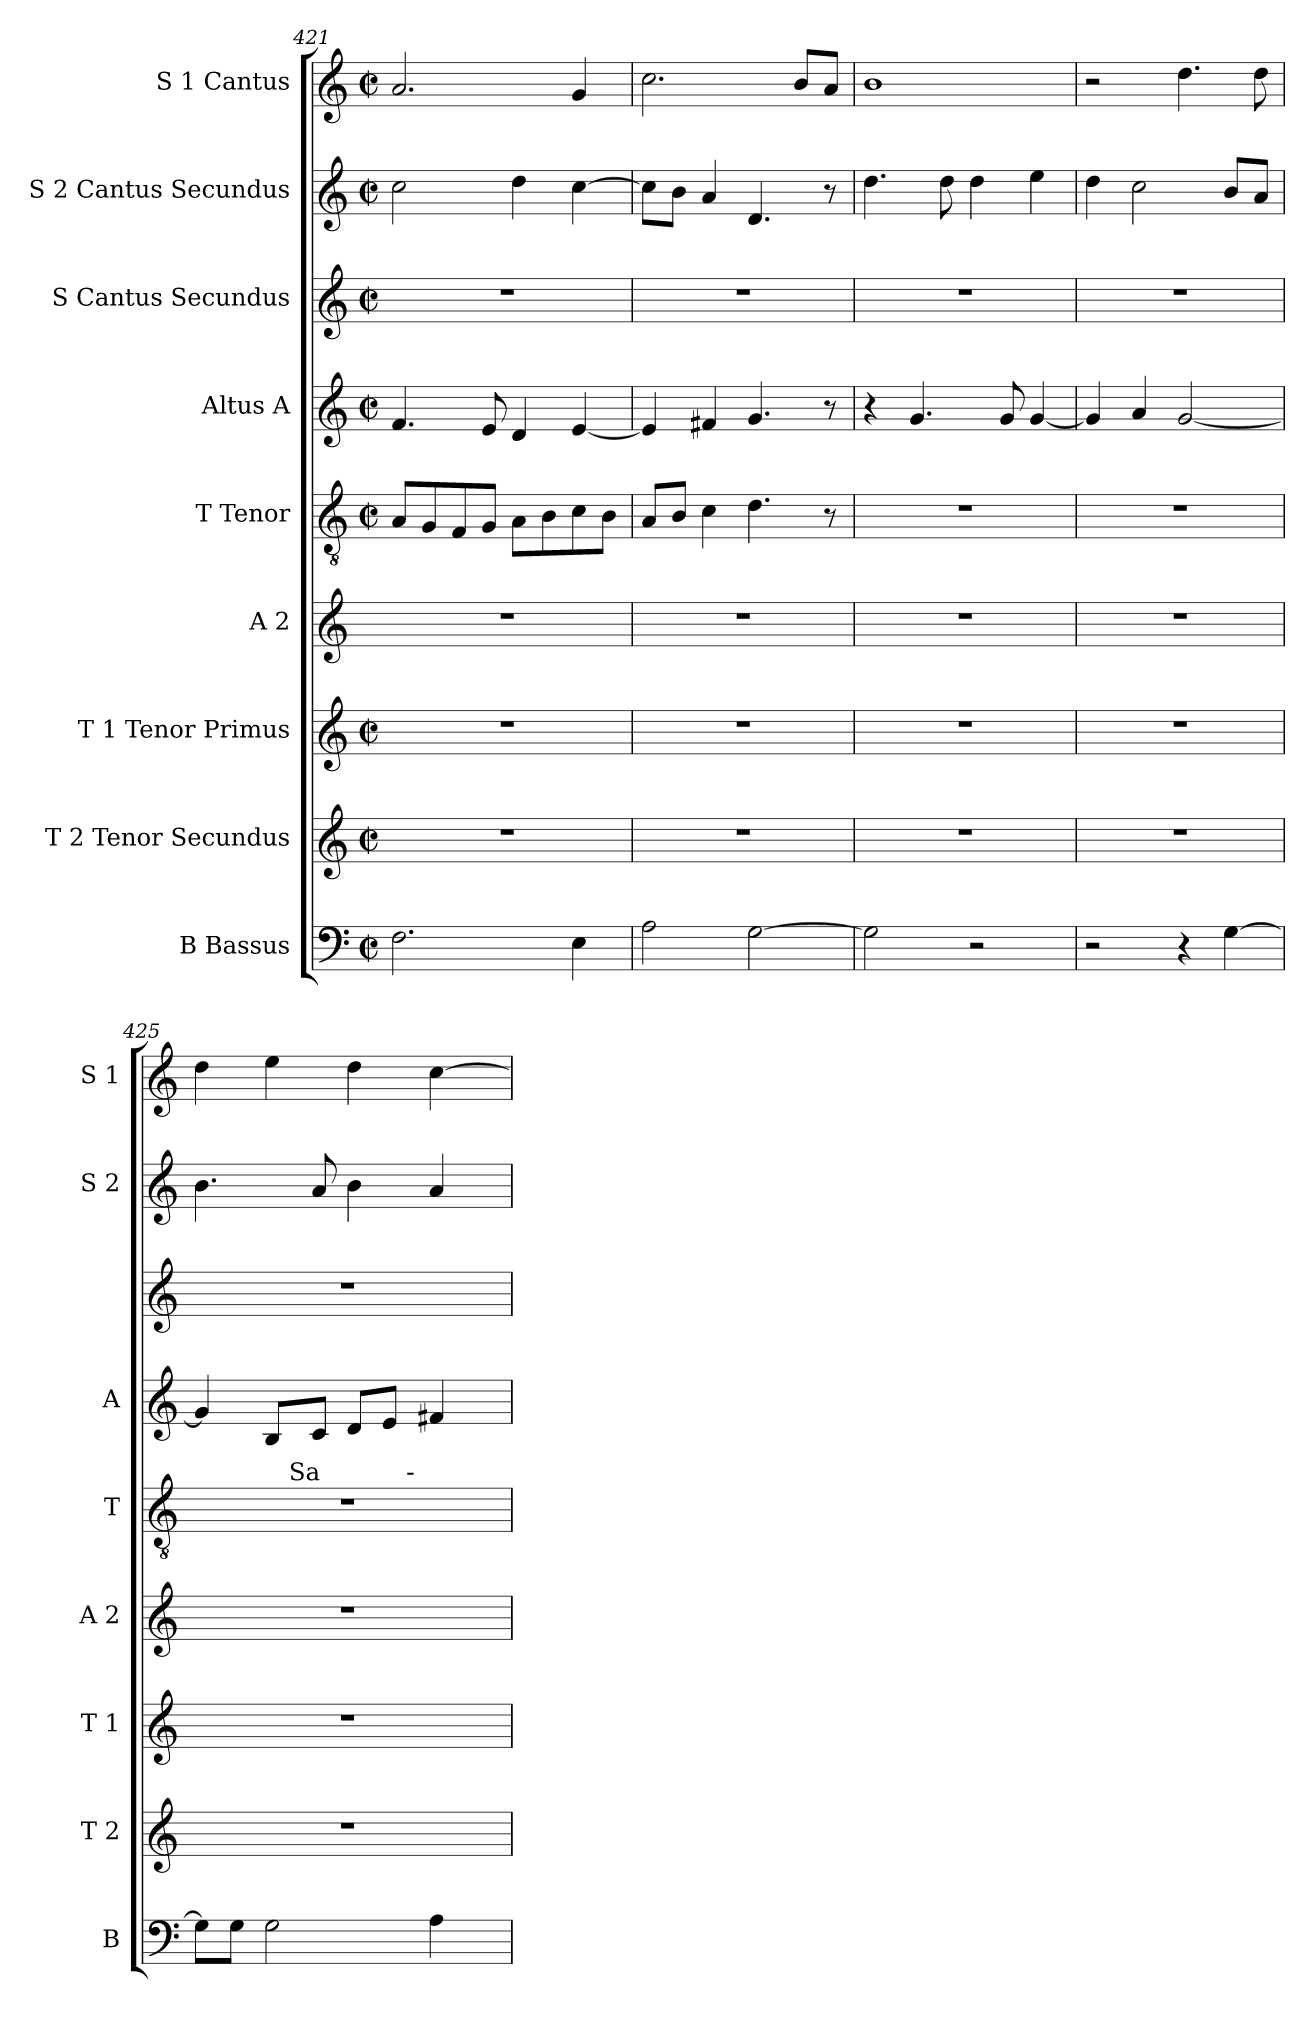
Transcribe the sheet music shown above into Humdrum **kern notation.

**kern	**kern	**kern	**kern	**kern	**kern	**kern	**kern	**kern
*part9	*part8	*part7	*part6	*part5	*part4	*part3	*part2	*part1
*staff9	*staff8	*staff7	*staff6	*staff5	*staff4	*staff3	*staff2	*staff1
*I"B Bassus	*I"T 2 Tenor Secundus	*I"T 1 Tenor Primus	*I"A 2	*I"T Tenor	*I"Altus A	*I"S Cantus Secundus	*I"S 2 Cantus Secundus	*I"S 1 Cantus
*I'B	*I'T 2	*I'T 1	*I'A 2	*I'T	*I'A	*	*I'S 2	*I'S 1
!!LO:LB:g=z
*clefF4	*clefG2	*clefG2	*clefG2	*clefGv2	*clefG2	*clefG2	*clefG2	*clefG2
*k[]	*k[]	*k[]	*k[]	*k[]	*k[]	*k[]	*k[]	*k[]
*C:	*C:	*C:	*C:	*C:	*C:	*C:	*C:	*C:
*M2/2	*M2/2	*M2/2	*	*M2/2	*M2/2	*M2/2	*M2/2	*M2/2
*met(c|)	*met(c|)	*met(c|)	*	*met(c|)	*met(c|)	*met(c|)	*met(c|)	*met(c|)
=421	=421	=421	=421	=421	=421	=421	=421	=421
2.F\	1r	1r	1r	8A/L	4.f/	1r	2cc\	2.a/
.	.	.	.	8G/	.	.	.	.
.	.	.	.	8F/	.	.	.	.
.	.	.	.	8G/J	8e/	.	.	.
.	.	.	.	8A\L	4d/	.	4dd\	.
.	.	.	.	8B\	.	.	.	.
4E\	.	.	.	8c\	[<4e/	.	[>4cc\	4g/
.	.	.	.	8B\J	.	.	.	.
=422	=422	=422	=422	=422	=422	=422	=422	=422
2A\	1r	1r	1r	8A/L	4e/]	1r	8cc\L]	2.cc\
.	.	.	.	8B/J	.	.	8b\J	.
.	.	.	.	4c\	4f#X/	.	4a/	.
[>2G\	.	.	.	4.d\	4.g/	.	4.d/	.
.	.	.	.	.	.	.	.	8b/L
.	.	.	.	8r	8r	.	8r	8a/J
=423	=423	=423	=423	=423	=423	=423	=423	=423
2G\]	1r	1r	1r	1r	4r	1r	4.dd\	1b
.	.	.	.	.	4.g/	.	.	.
.	.	.	.	.	.	.	8dd\	.
2r	.	.	.	.	.	.	4dd\	.
.	.	.	.	.	8g/	.	.	.
.	.	.	.	.	[<4g/	.	4ee\	.
=424	=424	=424	=424	=424	=424	=424	=424	=424
2r	1r	1r	1r	1r	4g/]	1r	4dd\	2r
.	.	.	.	.	4a/	.	2cc\	.
4r	.	.	.	.	[<2g/	.	.	4.dd\
[>4G\	.	.	.	.	.	.	8b/L	.
.	.	.	.	.	.	.	8a/J	8dd\
=425	=425	=425	=425	=425	=425	=425	=425	=425
*	*	*	*	*^	*	*	*	*
*	*	*	*	*	*^	*	*	*	*
8G\L]	1r	1r	1r	1r	4ryy	2ryy	4g/]	1r	4.b\	4dd\
8G\J	.	.	.	.	.	.	.	.	.	.
2G\	.	.	.	.	16ryy	.	8B/L	.	.	4ee\
!	!	!	!	!	!LO:TX:a:t=Sa	!	!	!	!	!
.	.	.	.	.	2ryy	.	.	.	.	.
.	.	.	.	.	.	.	8c/J	.	8a/	.
.	.	.	.	.	.	8.ryy	8d/L	.	4b\	4dd\
.	.	.	.	.	.	.	8e/J	.	.	.
!	!	!	!	!	!	!LO:TX:a:t=-	!	!	!	!
.	.	.	.	.	.	4ryy	.	.	.	.
4A\	.	.	.	.	.	.	4f#X/	.	4a/	[>4cc\
.	.	.	.	.	8.ryy	.	.	.	.	.
.	.	.	.	.	.	16ryy	.	.	.	.
*	*	*	*	*v	*v	*v	*	*	*	*
=	=	=	=	=	=	=	=	=
*-	*-	*-	*-	*-	*-	*-	*-	*-
